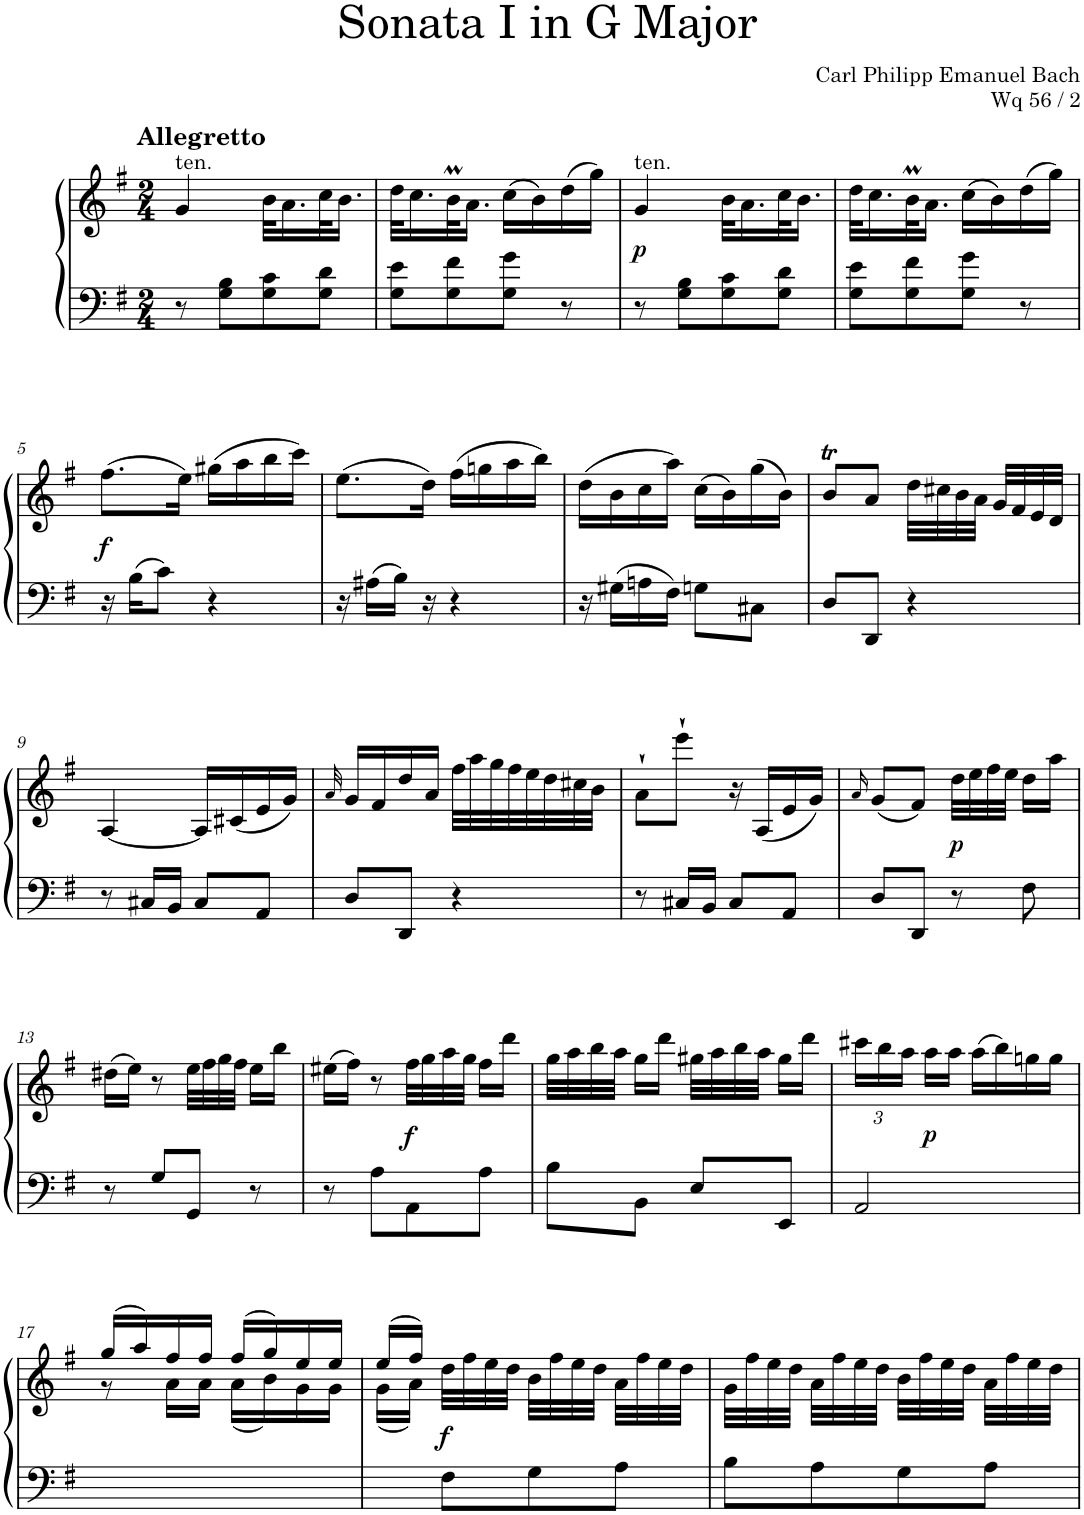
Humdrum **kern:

**kern	**kern	**dynam
*part1	*part1	*part1
*staff2	*staff1	*staff1/2
*I"Фортепиано	*	*
*clefF4	*clefG2	*
*k[f#]	*k[f#]	*
*G:	*G:	*
*M2/4	*M2/4	*
=1	=1	=1
!	!LO:TX:a:B:t=Аllegretto	!
!	!LO:TX:a:t=ten.	!
8r	4g/	.
8G\ 8B\L	.	.
8G\ 8c\	32b\KLL	.
.	16.a\	.
8G\ 8d\J	32cc\K	.
.	16.b\JJ	.
=2	=2	=2
8G\ 8e\L	32dd\KLL	.
.	16.cc\	.
8G\ 8f#\	32bm\K	.
.	16.a\JJ	.
8G\ 8g\J	(>16cc\LL	.
.	16b\)	.
8r	(>16dd\	.
.	16gg\JJ)	.
=3	=3	=3
!	!LO:TX:a:t=ten.	!
!	!	!LO:DY:b
8r	4g/	p
8G\ 8B\L	.	.
8G\ 8c\	32b\KLL	.
.	16.a\	.
8G\ 8d\J	32cc\K	.
.	16.b\JJ	.
=4	=4	=4
8G\ 8e\L	32dd\KLL	.
.	16.cc\	.
8G\ 8f#\	32bm\K	.
.	16.a\JJ	.
8G\ 8g\J	(>16cc\LL	.
.	16b\)	.
8r	(>16dd\	.
.	16gg\JJ)	.
!!LO:LB:g=z
=5	=5	=5
!	!	!LO:DY:b
16r	(>8.ff#\L	f
16B\KL	.	.
8c\J	.	.
.	16ee\Jk)	.
4r	(>16gg#X\LL	.
.	16aa\	.
.	16bb\	.
.	16ccc\JJ)	.
=6	=6	=6
16r	(>8.ee\L	.
16A#X\LL	.	.
16B\JJ	.	.
16r	16dd\Jk)	.
4r	(>16ff#\LL	.
.	16ggn\	.
.	16aa\	.
.	16bb\JJ)	.
=7	=7	=7
16r	(>16dd\LL	.
16G#X\LL	16b\	.
16An\	16cc\	.
16F#\JJ	16aa\JJ)	.
8Gn\L	(>16cc\LL	.
.	16b\)	.
8C#X\J	(>16gg\	.
.	16b\JJ)	.
=8	=8	=8
8D/L	8bt/L	.
8DD/J	8a/J	.
4r	32dd\LLL	.
.	32cc#X\	.
.	32b\	.
.	32a\JJJ	.
.	32g/LLL	.
.	32f#/	.
.	32e/	.
.	32d/JJJ	.
!!LO:LB:g=z
=9	=9	=9
8r	[4A/	.
16C#X/LL	.	.
16BB/JJ	.	.
8C#/L	16A/LL]	.
.	(<16c#X/	.
8AA/J	16e/	.
.	16g/JJ)	.
=10	=10	=10
.	32qa/	.
8D/L	16g/LL	.
.	16f#/	.
8DD/J	16dd/	.
.	16a/JJ	.
4r	32ff#\LLL	.
.	32aa\	.
.	32gg\	.
.	32ff#\	.
.	32ee\	.
.	32dd\	.
.	32cc#X\	.
.	32b\JJJ	.
=11	=11	=11
8r	8a`\L	.
16C#X/LL	8eee`\J	.
16BB/JJ	.	.
8C#/L	16r	.
.	(<16A/LL	.
8AA/J	16e/	.
.	16g/JJ)	.
=12	=12	=12
.	16qa/	.
8D/L	(<8g/L	.
8DD/J	8f#/J)	.
!	!	!LO:DY:b
8r	32dd\LLL	p
.	32ee\	.
.	32ff#\	.
.	32ee\JJJ	.
8F#\	16dd\LL	.
.	16aa\JJ	.
!!LO:LB:g=z
=13	=13	=13
8r	(>16dd#X\LL	.
.	16ee\JJ)	.
8G/L	8r	.
8GG/J	32ee\LLL	.
.	32ff#\	.
.	32gg\	.
.	32ff#\JJJ	.
8r	16ee\LL	.
.	16bb\JJ	.
=14	=14	=14
8r	(>16ee#X\LL	.
.	16ff#\JJ)	.
8A\L	8r	.
!	!	!LO:DY:b
8AA\	32ff#\LLL	f
.	32gg\	.
.	32aa\	.
.	32gg\JJJ	.
8A\J	16ff#\LL	.
.	16ddd\JJ	.
=15	=15	=15
8B\L	32gg\LLL	.
.	32aa\	.
.	32bb\	.
.	32aa\JJJ	.
8BB\J	16gg\LL	.
.	16ddd\JJ	.
8E/L	32gg#X\LLL	.
.	32aa\	.
.	32bb\	.
.	32aa\JJJ	.
8EE/J	16gg#\LL	.
.	16ddd\JJ	.
=16	=16	=16
*	*Xbrackettup	*
2AA/	24ccc#X\LL	.
.	24bb\	.
.	24aa\JJ	.
!	!	!LO:DY:b
.	16aa\LL	p
.	16aa\JJ	.
.	(>16aa\LL	.
.	16bb\)	.
.	16ggn\	.
.	16gg\JJ	.
!!LO:LB:g=z
=17	=17	=17
*	*^	*
2ryy	(>16gg/LL	8r	.
.	16aa/)	.	.
.	16ff#/	16a\LL	.
.	16ff#/JJ	16a\JJ	.
.	(>16ff#/LL	(<16a\LL	.
.	16gg/)	16b\)	.
.	16ee/	16g\	.
.	16ee/JJ	16g\JJ	.
=18	=18	=18	=18
8ryy	(>16ee/LL	(<16g\LL	.
.	16ff#/JJ)	16a\JJ)	.
!	!	!	!LO:DY:b
8F#\L	32dd\LLL	4.ryy	f
.	32ff#\	.	.
.	32ee\	.	.
.	32dd\JJJ	.	.
8G\	32b\LLL	.	.
.	32ff#\	.	.
.	32ee\	.	.
.	32dd\JJJ	.	.
8A\J	32a\LLL	.	.
.	32ff#\	.	.
.	32ee\	.	.
.	32dd\JJJ	.	.
*	*v	*v	*
=19	=19	=19
8B\L	32g\LLL	.
.	32ff#\	.
.	32ee\	.
.	32dd\JJJ	.
8A\	32a\LLL	.
.	32ff#\	.
.	32ee\	.
.	32dd\JJJ	.
8G\	32b\LLL	.
.	32ff#\	.
.	32ee\	.
.	32dd\JJJ	.
8A\J	32a\LLL	.
.	32ff#\	.
.	32ee\	.
.	32dd\JJJ	.
=	=	=
*-	*-	*-
